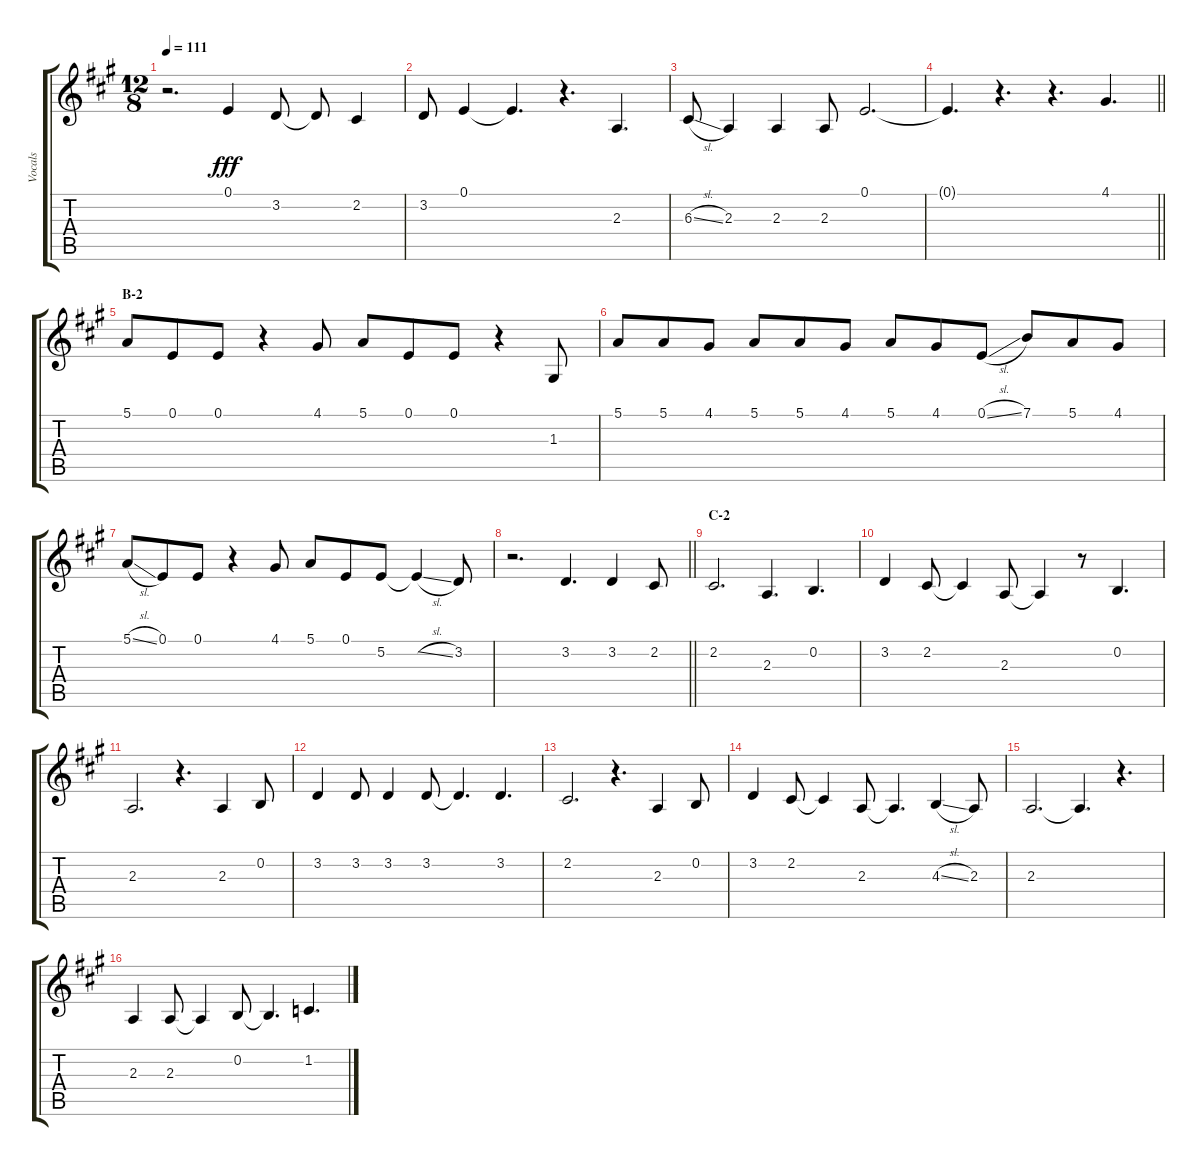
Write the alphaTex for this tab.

\track ("Vocals" "Vocals") {instrument voiceoohs}
\staff {score tabs}
\tuning (E4 B3 G3 D3 A2 E2) {hide}
\ts (12 8)
\tempo 111
\clef g2
\ks a
r.2{d dy fff} 0.1.4 3.2.8 3.2{t}.8 2.2.4 |
3.2.8 0.1.4 0.1{t}.4{d} r.4{d} 2.3.4{d} |
6.3{sl}.8 2.3.4 2.3.4 2.3.8 0.1.2{d} |
\barLineRight lightlight
0.1{t}.4{d} r.4{d} r.4{d} 4.1.4{d} |
\section ("" "B-2")
5.1.8 0.1.8 0.1.8 r.4 4.1.8 5.1.8 0.1.8 0.1.8 r.4 1.3.8 |
5.1.8 5.1.8 4.1.8 5.1.8 5.1.8 4.1.8 5.1.8 4.1.8 0.1{sl}.8 7.1.8 5.1.8 4.1.8 |
5.1{sl}.8 0.1.8 0.1.8 r.4 4.1.8 5.1.8 0.1.8 5.2.8 5.2{sl t}.4 3.2.8 |
\barLineRight lightlight
r.2{d} 3.2.4{d} 3.2.4 2.2.8 |
\section ("" "C-2")
2.2.2{d} 2.3.4{d} 0.2.4{d} |
3.2.4 2.2.8 2.2{t}.4 2.3.8 2.3{t}.4 r.8 0.2.4{d} |
2.3.2{d} r.4{d} 2.3.4 0.2.8 |
3.2.4 3.2.8 3.2.4 3.2.8 3.2{t}.4{d} 3.2.4{d} |
2.2.2{d} r.4{d} 2.3.4 0.2.8 |
3.2.4 2.2.8 2.2{t}.4 2.3.8 2.3{t}.4{d} 4.3{sl}.4 2.3.8 |
2.3.2{d} 2.3{t}.4{d} r.4{d} |
2.3.4 2.3.8 2.3{t}.4 0.2.8 0.2{t}.4{d} 1.2.4{d}
